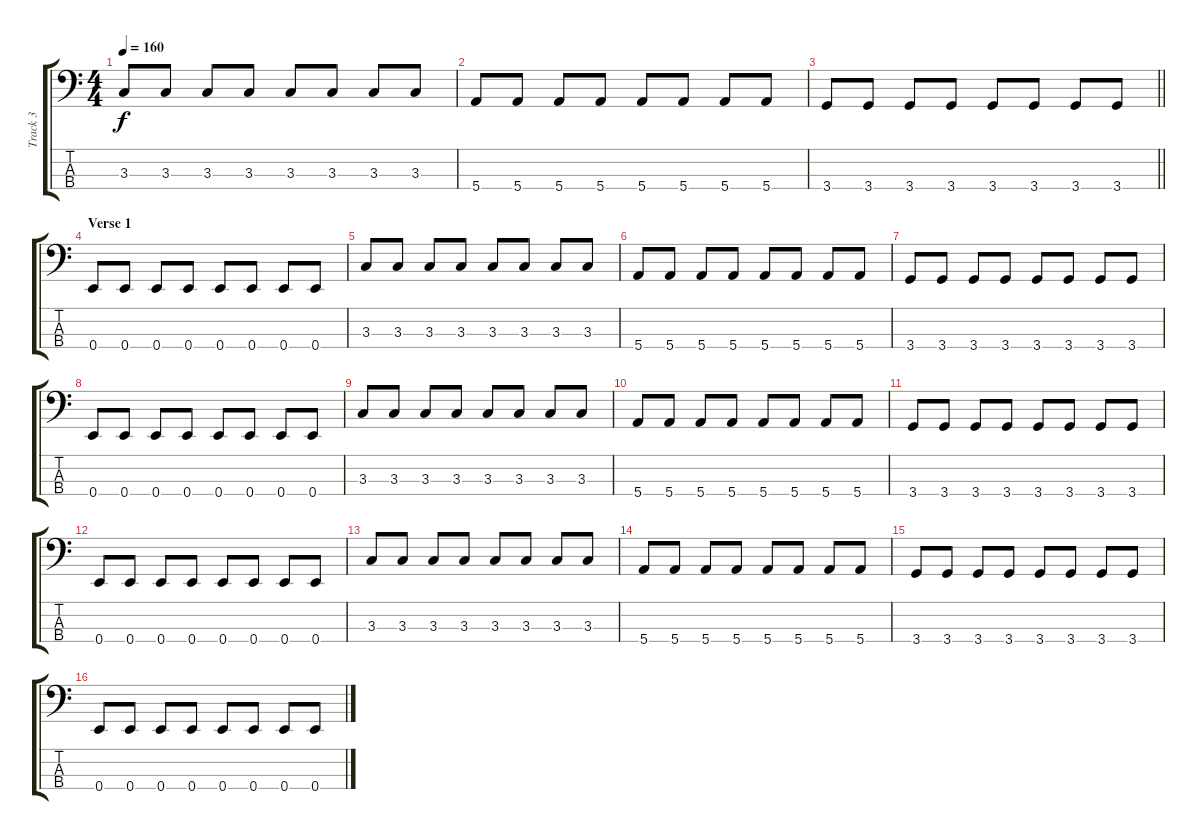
\track ("Track 3" "Track 3") {instrument electricbassfinger}
\staff {score tabs}
\tuning (G2 D2 A1 E1) {hide}
\ts (4 4)
\tempo 160
\clef f4
\ks c
3.3.8{dy f} 3.3.8 3.3.8 3.3.8 3.3.8 3.3.8 3.3.8 3.3.8 |
5.4.8 5.4.8 5.4.8 5.4.8 5.4.8 5.4.8 5.4.8 5.4.8 |
\barLineRight lightlight
3.4.8 3.4.8 3.4.8 3.4.8 3.4.8 3.4.8 3.4.8 3.4.8 |
\section ("" "Verse 1")
0.4.8 0.4.8 0.4.8 0.4.8 0.4.8 0.4.8 0.4.8 0.4.8 |
3.3.8 3.3.8 3.3.8 3.3.8 3.3.8 3.3.8 3.3.8 3.3.8 |
5.4.8 5.4.8 5.4.8 5.4.8 5.4.8 5.4.8 5.4.8 5.4.8 |
3.4.8 3.4.8 3.4.8 3.4.8 3.4.8 3.4.8 3.4.8 3.4.8 |
0.4.8 0.4.8 0.4.8 0.4.8 0.4.8 0.4.8 0.4.8 0.4.8 |
3.3.8 3.3.8 3.3.8 3.3.8 3.3.8 3.3.8 3.3.8 3.3.8 |
5.4.8 5.4.8 5.4.8 5.4.8 5.4.8 5.4.8 5.4.8 5.4.8 |
3.4.8 3.4.8 3.4.8 3.4.8 3.4.8 3.4.8 3.4.8 3.4.8 |
0.4.8 0.4.8 0.4.8 0.4.8 0.4.8 0.4.8 0.4.8 0.4.8 |
3.3.8 3.3.8 3.3.8 3.3.8 3.3.8 3.3.8 3.3.8 3.3.8 |
5.4.8 5.4.8 5.4.8 5.4.8 5.4.8 5.4.8 5.4.8 5.4.8 |
3.4.8 3.4.8 3.4.8 3.4.8 3.4.8 3.4.8 3.4.8 3.4.8 |
0.4.8 0.4.8 0.4.8 0.4.8 0.4.8 0.4.8 0.4.8 0.4.8
